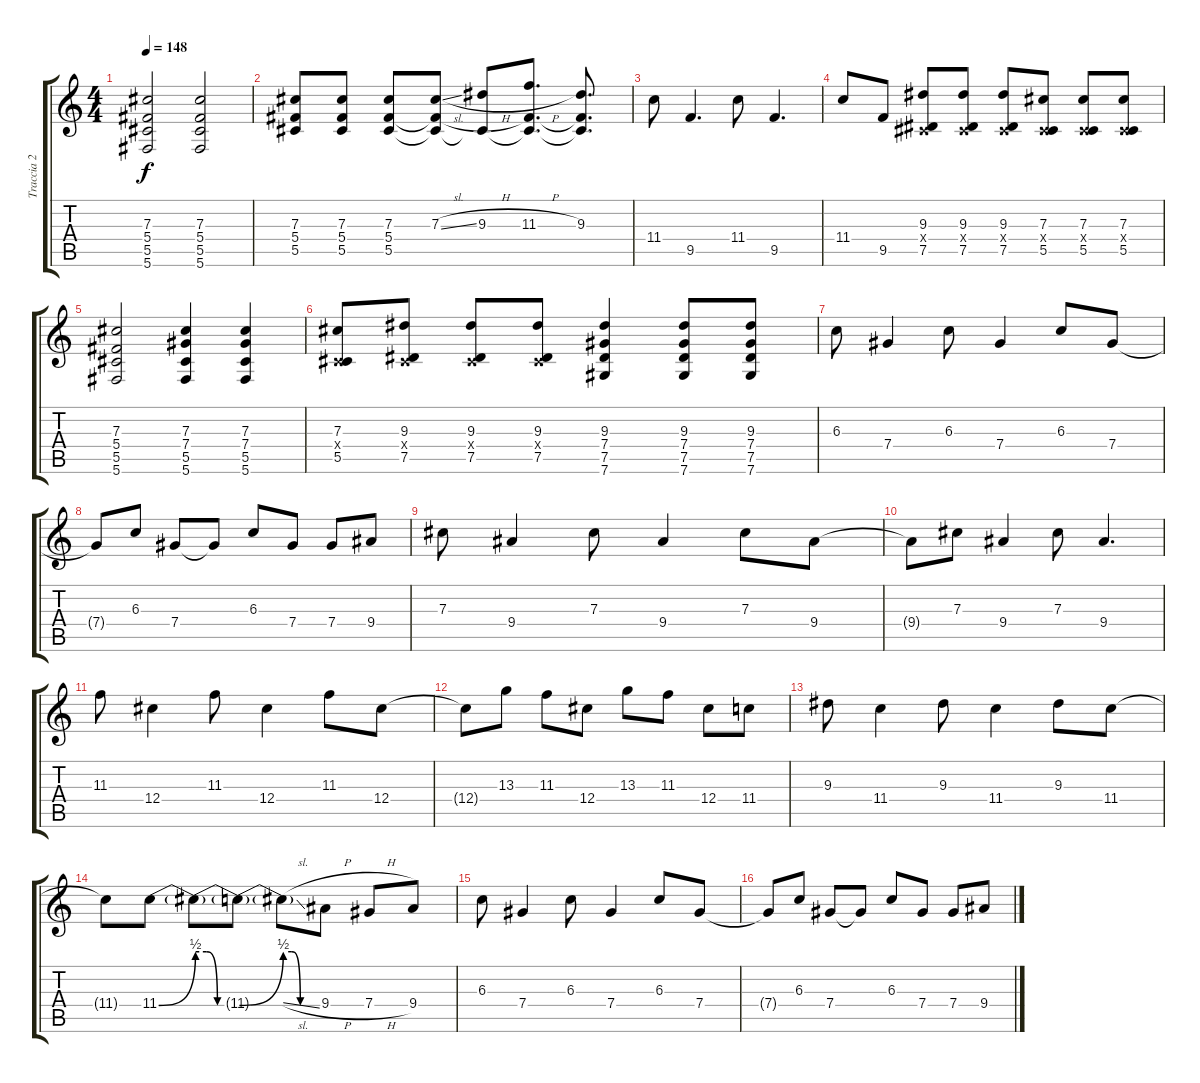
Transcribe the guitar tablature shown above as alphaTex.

\track ("Traccia 2" "Traccia 2") {solo instrument distortionguitar}
\staff {score tabs}
\tuning (Eb4 Bb3 Gb3 Db3 Ab2 Db2) {hide}
\ts (4 4)
\tempo 148
\clef g2
\ks c
(7.3 5.4 5.5 5.6).2{dy f} (7.3 5.4 5.5 5.6).2 |
(7.3 5.4 5.5).8 (7.3 5.4 5.5).8 (7.3 5.4 5.5).8 (7.3{sl} 5.4{t} 5.5{t}).8 (9.3{h} 5.5{t}).8 (11.3{h} 5.4{t} 5.5{t}).8{d} (9.3 5.4{t} 5.5{t}).8{d} |
11.4.8 9.5.4{d} 11.4.8 9.5.4{d} |
11.4.8 9.5.8 (9.3 0.4{x} 7.5).8 (9.3 0.4{x} 7.5).8 (9.3 0.4{x} 7.5).8 (7.3 0.4{x} 5.5).8 (7.3 0.4{x} 5.5).8 (7.3 0.4{x} 5.5).8 |
(7.3 5.4 5.5 5.6).2 (7.3 7.4 5.5 5.6).4 (7.3 7.4 5.5 5.6).4 |
(7.3 0.4{x} 5.5).8 (9.3 0.4{x} 7.5).8 (9.3 0.4{x} 7.5).8 (9.3 0.4{x} 7.5).8 (9.3 7.4 7.5 7.6).4 (9.3 7.4 7.5 7.6).8 (9.3 7.4 7.5 7.6).8 |
6.3.8 7.4.4 6.3.8 7.4.4 6.3.8 7.4.8 |
7.4{t}.8 6.3.8 7.4.8 7.4{t}.8 6.3.8 7.4.8 7.4.8 9.4.8 |
7.3.8 9.4.4 7.3.8 9.4.4 7.3.8 9.4.8 |
9.4{t}.8 7.3.8 9.4.4 7.3.8 9.4.4{d} |
11.3.8 12.4.4 11.3.8 12.4.4 11.3.8 12.4.8 |
12.4{t}.8 13.3.8 11.3.8 12.4.8 13.3.8 11.3.8 12.4.8 11.4.8 |
9.3.8 11.4.4 9.3.8 11.4.4 9.3.8 11.4.8 |
11.4{t}.8 11.4{be (bend 0 0 60 2)}.8 11.4{be (custom 0 2 15 2 30 0 60 0) t}.8 11.4{be (bend 0 0 60 2) t}.8 11.4{be (custom 0 2 15 2 30 0 60 0) sl t}.8 9.4{h}.8 7.4{h}.8 9.4.8 |
6.3.8 7.4.4 6.3.8 7.4.4 6.3.8 7.4.8 |
7.4{t}.8 6.3.8 7.4.8 7.4{t}.8 6.3.8 7.4.8 7.4.8 9.4.8
